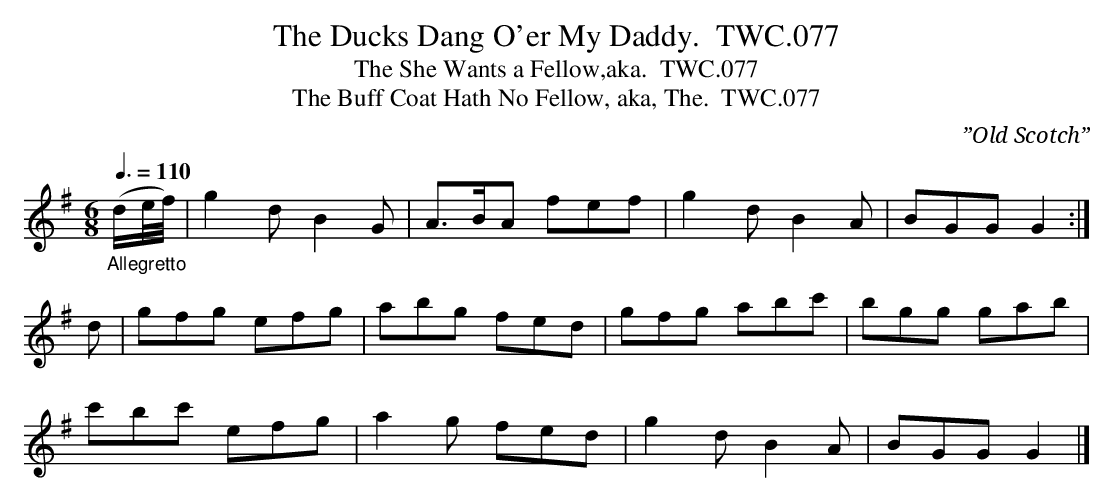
X:1
T:Ducks Dang O'er My Daddy.  TWC.077, The
T:She Wants a Fellow,aka.  TWC.077, The
T:Buff Coat Hath No Fellow, aka, The.  TWC.077, The
L:1/8
C:”Old Scotch”
M:6/8
Q:3/8=110
K:G
"_Allegretto"\
(d/e//f//)|g2d B2G|A>BA fef|g2d B2A|BGG G2 :|
d|gfg efg|abg fed|gfg abc'|bgg gab|
c'bc' efg|a2g fed|g2d B2A|BGG G2 |]
